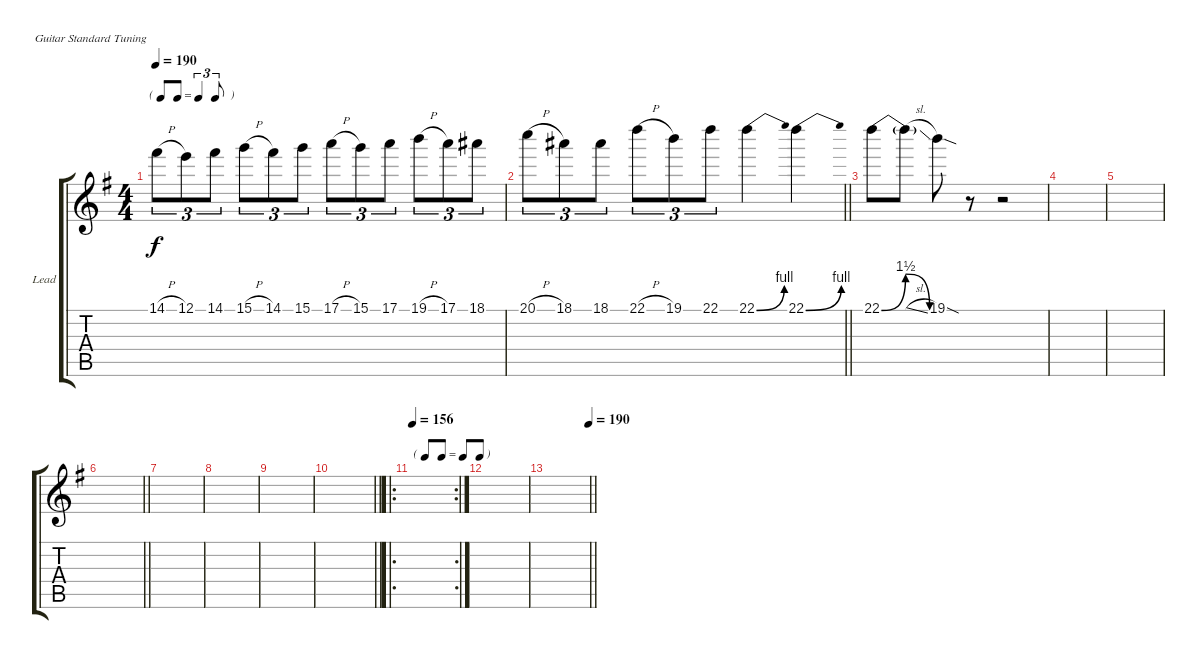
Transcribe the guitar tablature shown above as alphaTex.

\bracketExtendMode groupsimilarinstruments
\firstSystemTrackNameOrientation horizontal
\otherSystemsTrackNameOrientation horizontal
\track ("Guitar Lead" "Lead") {instrument distortionguitar}
\staff {score tabs}
\tuning (E4 B3 G3 D3 A2 E2)
\ts (4 4)
\tf triplet8th
\tempo 190
\clef g2
\ks g
14.1{h}.8{tu (3 2) dy f} 12.1.8{tu (3 2)} 14.1.8{tu (3 2)} 15.1{h}.8{tu (3 2)} 14.1.8{tu (3 2)} 15.1.8{tu (3 2)} 17.1{h}.8{tu (3 2)} 15.1.8{tu (3 2)} 17.1.8{tu (3 2)} 19.1{h}.8{tu (3 2)} 17.1.8{tu (3 2)} 18.1.8{tu (3 2)} |
\barLineRight lightlight
20.1{h}.8{tu (3 2)} 18.1.8{tu (3 2)} 18.1.8{tu (3 2)} 22.1{h}.8{tu (3 2)} 19.1.8{tu (3 2)} 22.1.8{tu (3 2)} 22.1{be (bend 0 0 60 4)}.4 22.1{be (bend 0 0 60 4)}.4 |
22.1{be (bendrelease 0 0 30 6 30 6 60 0)}.8 22.1{sl t}.8 19.1{sod}.8 r.8 r.2 |
|
|
\barLineRight lightlight
|
|
|
|
\barLineRight lightlight
|
\ro
\rc 2
\tf none
\tempo 156
|
|
\tempo (190 1)
\barLineRight lightlight
